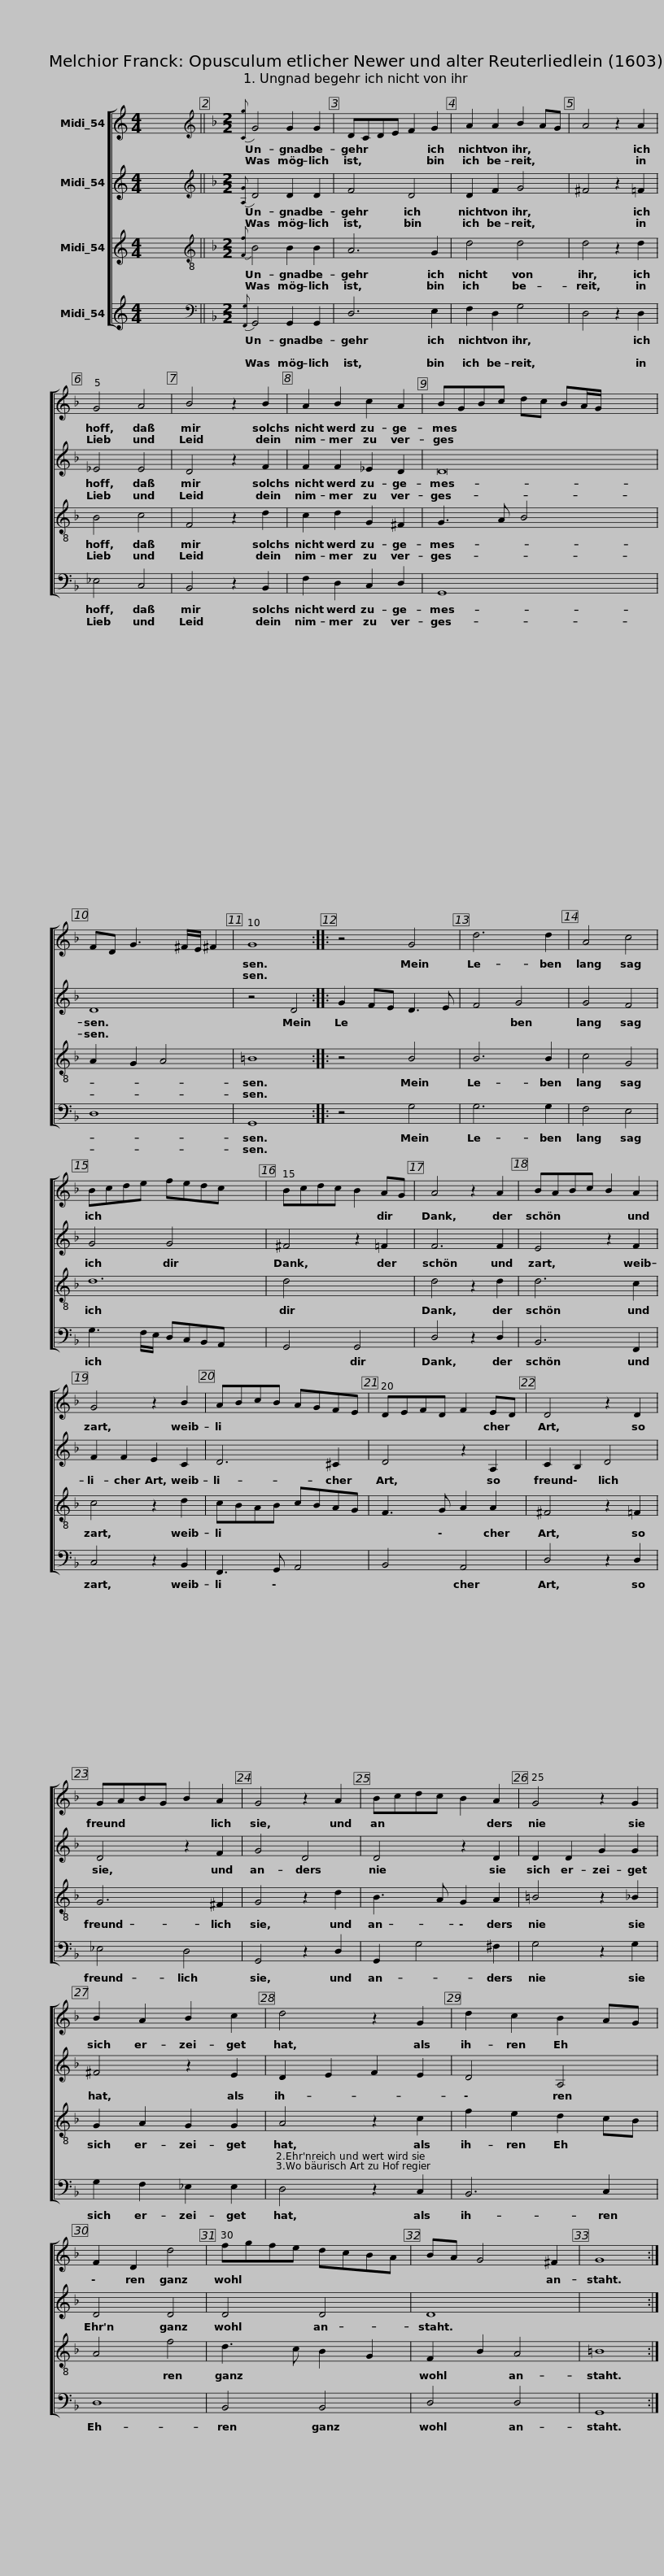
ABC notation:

X:1
%%score [ 1 2 3 4 ]
L:1/8
M:4/4
I:linebreak $
K:F
V:1 treble
V:2 treble
V:3 treble
V:4 treble
V:1
[K:C] x8 ||$[K:F][M:2/2][K:treble]{[Cg]} G4 G2 G2 | DCDE F2 G2 | A2 A2 B2 AG | A4 z2 A2 |$ %5
 G4 A4 | B4 z2 B2 | A2 B2 c2 A2 | BGBc dc BA/G/ x8 | FD G3 ^F/E/ !courtesy!^F2 |$ %10
 G8 ::$ z4 G4 | d6 d2 | A4 c4 | Bcde fedc x4 |$ %15
 Bcdc B2 AG |$ A4 z2 A2 | BABc B2 A2 | G4 z2 B2 | ABcB AGFE |$ %20
 DEFD F2 ED |$ D4 z2 D2 | GABG B2 A2 | G4 z2 A2 | Bcdc B2 A2 | %25
 G4 z2 G2 |$ B2 A2 B2 c2 |$ d4 z2 G2 | d2 c2 B2 AG | F2 D2 d4 | %30
 fgfe dcBA | BA G4 ^F2 | G8 :| %33
V:2
[K:C] x8 ||$[K:F][M:2/2][K:treble]{[A,G]} D4 D2 D2 | F4 D4 | D2 F2 G4 | ^F4 z2 =F2 |$ %5
 _E4 E4 | D4 z2 F2 | F2 F2 _E2 D2 | D16 | D8 |$ %10
 z4 D4 ::$ G2 FE D3 E | F4 G4 | G4 F4 | G4 G4 x4 |$ %15
 ^F4 z2 =F2 |$ F6 F2 | E4 z2 F2 | F2 F2 E2 C2 | D6 ^C2 |$ %20
 D4 z2 A,2 |$ C2 B,2 D4 | D4 z2 F2 | G4 D4 | D4 z2 D2 | %25
 D2 D2 G2 G2 |$ ^F4 z2 E2 |$ D2 E2 F2 E2 | D4 A,4 | D4 D4 | %30
 D4 D4 | D8 | x8 :| %33
V:3
[K:C] x8 ||$[K:F][M:2/2][K:treble-8]{[Ff]} B4 B2 B2 | A6 G2 | d4 d4 | d4 z2 d2 |$ %5
 B4 c4 | F4 z2 d2 | c2 d2 G2 ^F2 | G3 A B4 x8 | A2 G2 A4 |$ %10
 =B8 ::$ z4 B4 | B6 B2 | c4 G4 | d12 |$ %15
 d4 x4 |$ d4 z2 d2 | d6 c2 | c4 z2 d2 | cBAB cBAG |$ %20
 F3 G A2 A2 |$ ^F4 z2 =F2 | G6 ^F2 | G4 z2 d2 | B3 A G2 A2 | %25
 =B4 z2 _B2 |$ G2 A2 G2 G2 |$ A4 z2 c2 | f2 e2 d2 cB | A4 f4 | %30
 d3 c B2 G2 | F2 B2 A4 | =B8 :| %33
V:4
[K:C] x8 ||$[K:F][M:2/2][K:bass]{[F,,G,]} G,,4 G,,2 G,,2 | D,6 E,2 | F,2 D,2 G,4 | D,4 z2 D,2 |$ %5
 _E,4 C,4 | B,,4 z2 B,,2 | F,2 D,2 C,2 D,2 | G,,8 x8 | D,8 |$ %10
 G,,8 ::$ z4 G,4 | G,6 G,2 | F,4 E,4 | G,3 F,/E,/ D,C,B,,A,, x4 |$ %15
 G,,4 G,,4 |$ D,4 z2 D,2 | B,,6 F,,2 | C,4 z2 B,,2 | F,,3 G,, A,,4 |$ %20
 B,,4 A,,4 |$ D,4 z2 D,2 | _E,4 D,4 | G,,4 z2 D,2 | G,,2 G,4 ^F,2 | %25
 G,4 z2 G,2 |$ G,2 F,2 _E,2 E,2 |$ D,4 z2 C,2 | B,,6 C,2 | D,8 | %30
 B,,4 B,,4 | D,4 D,4 | G,,8 :| %33
